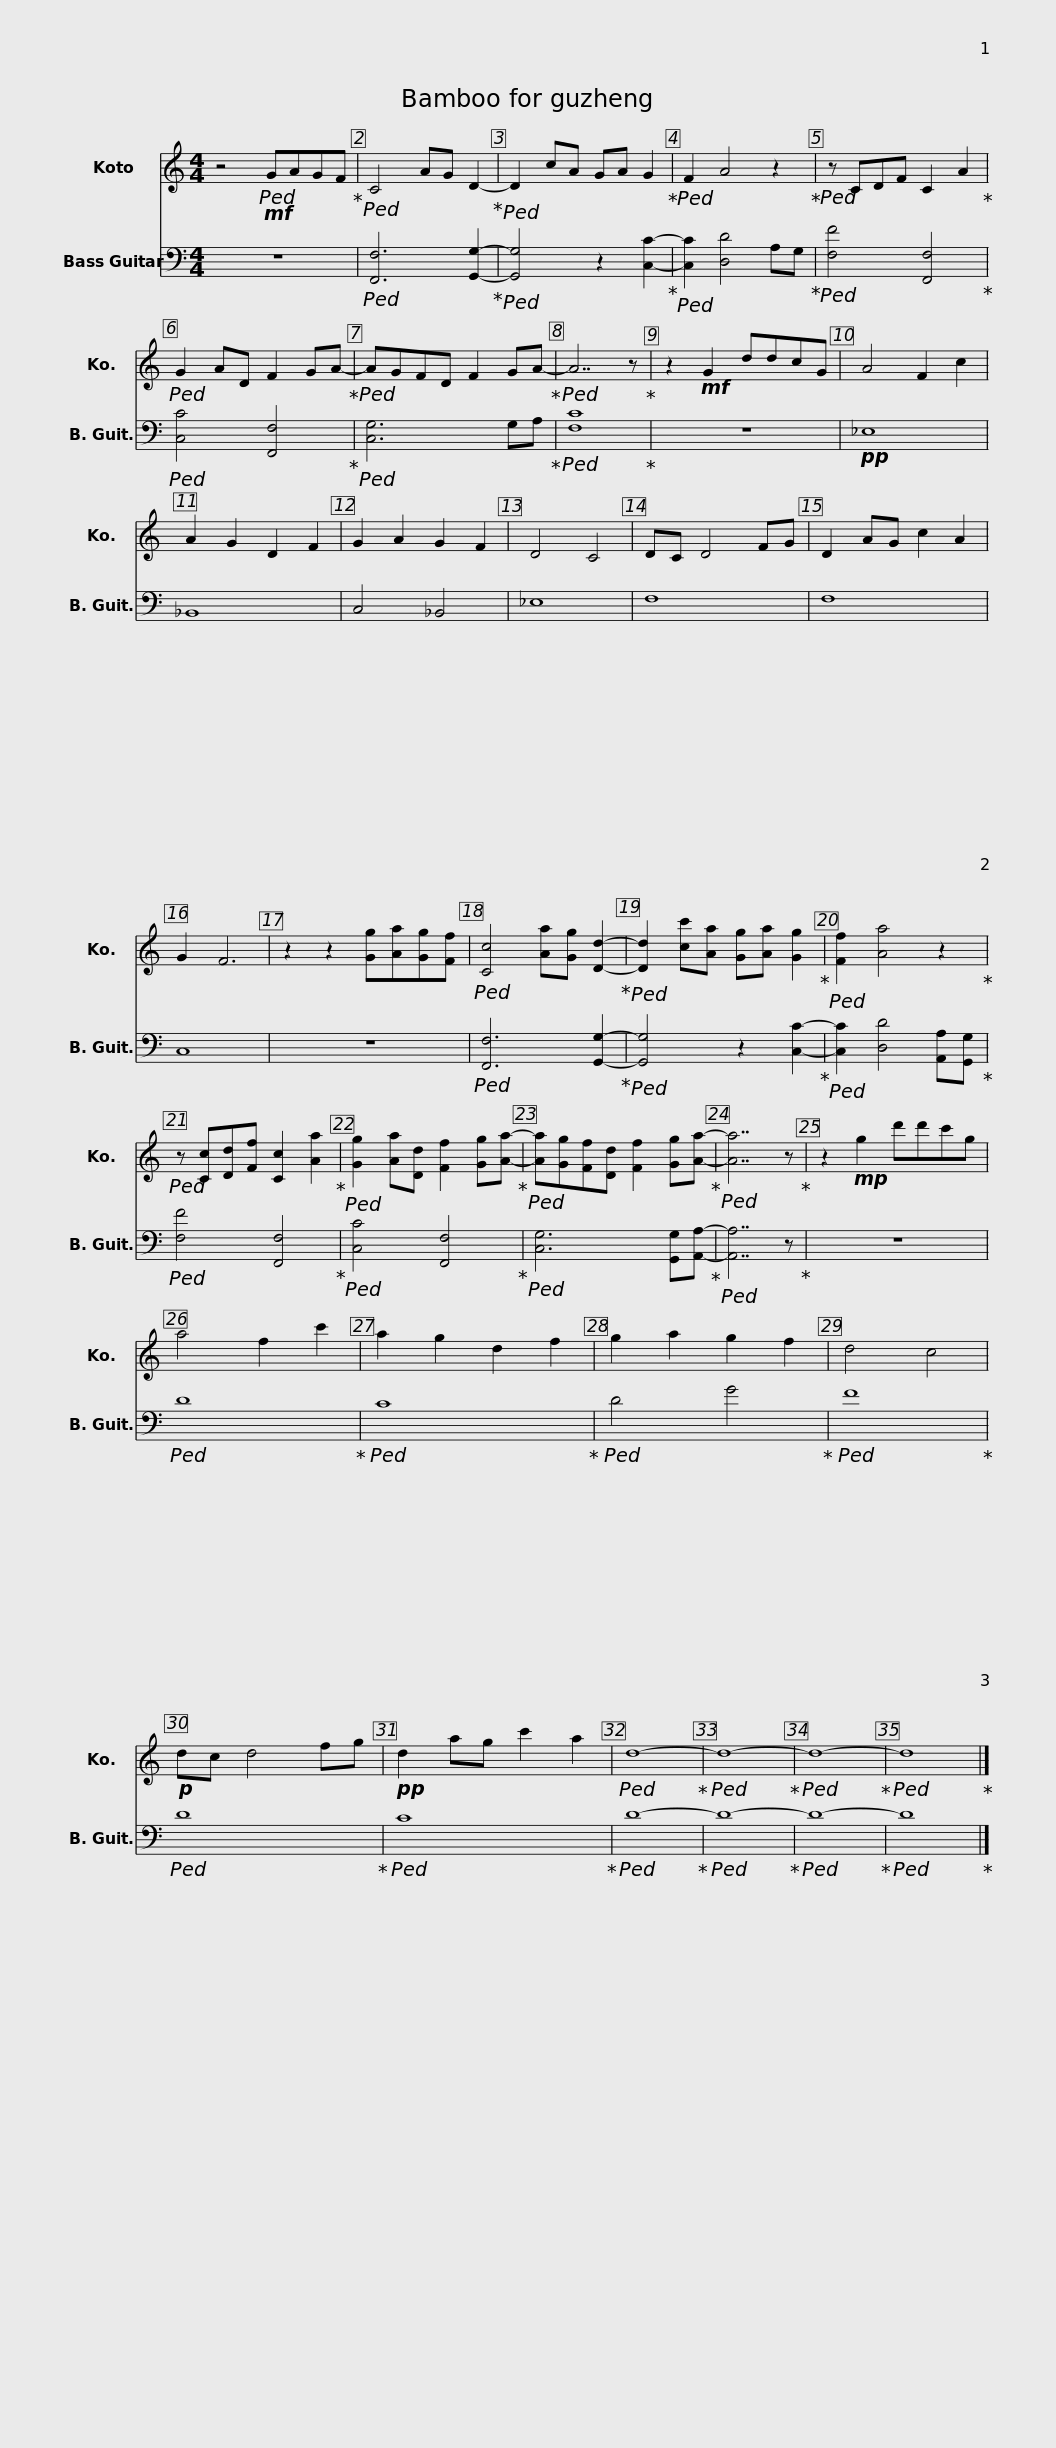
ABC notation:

X:1
%%score 1 2
L:1/8
M:4/4
I:linebreak $
K:C
V:1 treble
V:2 bass transpose=-12
V:1
 z4!mf!!ped! GAGF!ped-up! |!ped! C4 AG D2-!ped-up! |!ped! D2 cA GA G2!ped-up! |!ped! F2 A4 z2!ped-up! |!ped! z CDF C2 A2!ped-up! | %5
!ped! G2 AD F2 GA-!ped-up! |!ped! AGFD F2 GA-!ped-up! |!ped! A7 z!ped-up! |$ z2!mf! G2 ddcG | A4 F2 c2 | %10
 A2 G2 D2 F2 | G2 A2 G2 F2 | D4 C4 | DC D4 FG | D2 AG c2 A2 | %15
 G2 F6 |$ z2 z2 [Gg][Aa][Gg][Ff] |!ped! [Cc]4 [Aa][Gg] [Dd]2-!ped-up! |!ped! [Dd]2 [cc'][Aa] [Gg][Aa] [Gg]2!ped-up! |!ped! [Ff]2 [Aa]4 z2!ped-up! | %20
!ped! z [Cc][Dd][Ff] [Cc]2 [Aa]2!ped-up! |!ped! [Gg]2 [Aa][Dd] [Ff]2 [Gg][Aa]-!ped-up! |$!ped! [Aa][Gg][Ff][Dd] [Ff]2 [Gg][Aa]-!ped-up! |!ped! [Aa]7 z!ped-up! | z2!mp! g2 d'd'c'g | %25
 a4 f2 c'2 | a2 g2 d2 f2 | g2 a2 g2 f2 | d4 c4 |!p! dc d4 fg |$ %30
!pp! d2 ag c'2 a2 |!ped! d8-!ped-up! |!ped! d8-!ped-up! |!ped! d8-!ped-up! |!ped! d8!ped-up! |] %35
V:2
 z8 |!ped! [F,,F,]6 [G,,G,]2-!ped-up! |!ped! [G,,G,]4 z2 [C,C]2-!ped-up! |!ped! [C,C]2 [D,D]4 A,G,!ped-up! |!ped! [F,F]4 [F,,F,]4!ped-up! | %5
!ped! [C,C]4 [F,,F,]4!ped-up! |!ped! [C,G,]6 G,A,!ped-up! |!ped! [F,C]8!ped-up! |$ z8 |!pp! _E,8 | %10
 _B,,8 | C,4 _B,,4 | _E,8 | F,8 | F,8 | %15
 C,8 |$ z8 |!ped! [F,,F,]6 [G,,G,]2-!ped-up! |!ped! [G,,G,]4 z2 [C,C]2-!ped-up! |!ped! [C,C]2 [D,D]4 [A,,A,][G,,G,]!ped-up! | %20
!ped! [F,F]4 [F,,F,]4!ped-up! |!ped! [C,C]4 [F,,F,]4!ped-up! |$!ped! [C,G,]6 [G,,G,][A,,A,]-!ped-up! |!ped! [A,,A,]7 z!ped-up! | z8 | %25
!ped! D8!ped-up! |!ped! C8!ped-up! |!ped! D4 G4!ped-up! |!ped! F8!ped-up! |!ped! D8!ped-up! |$ %30
!ped! C8!ped-up! |!ped! D8-!ped-up! |!ped! D8-!ped-up! |!ped! D8-!ped-up! |!ped! D8!ped-up! |] %35
